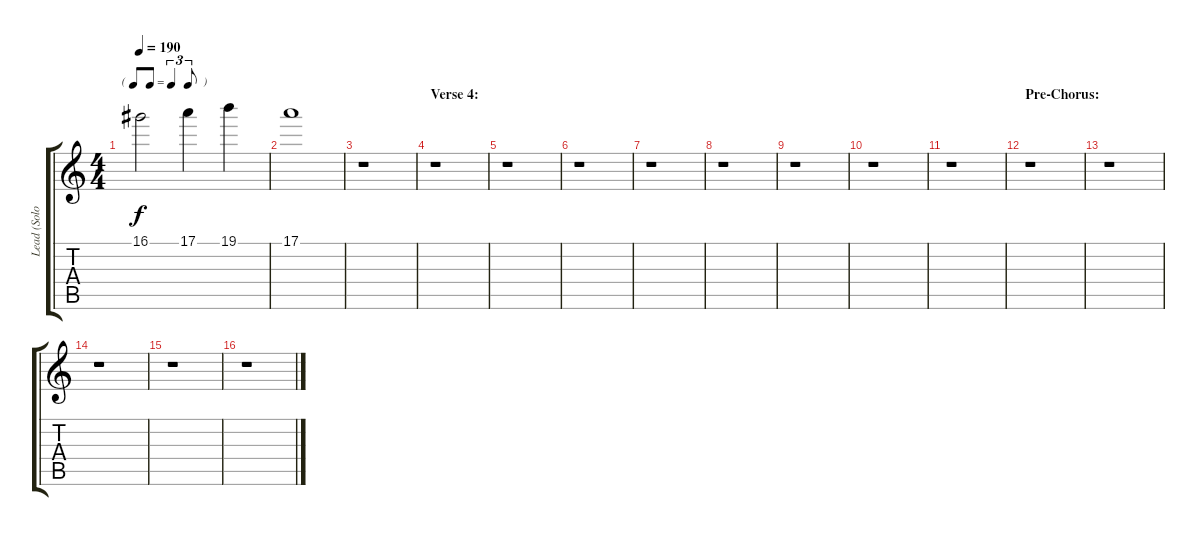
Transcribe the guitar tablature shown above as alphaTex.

\track ("Lead (Solo 1 + Fills)" "Lead (Solo") {instrument distortionguitar}
\staff {score tabs}
\tuning (E4 B3 G3 D3 A2 E2) {hide}
\ts (4 4)
\tf triplet8th
\tempo 190
\clef g2
\ks c
16.1.2{dy f} 17.1.4 19.1.4 |
17.1.1 |
r.1 |
\section ("" "Verse 4:")
r.1 |
r.1 |
r.1 |
r.1 |
r.1 |
r.1 |
r.1 |
r.1 |
\section ("" "Pre-Chorus:")
r.1 |
r.1 |
r.1 |
r.1 |
r.1
